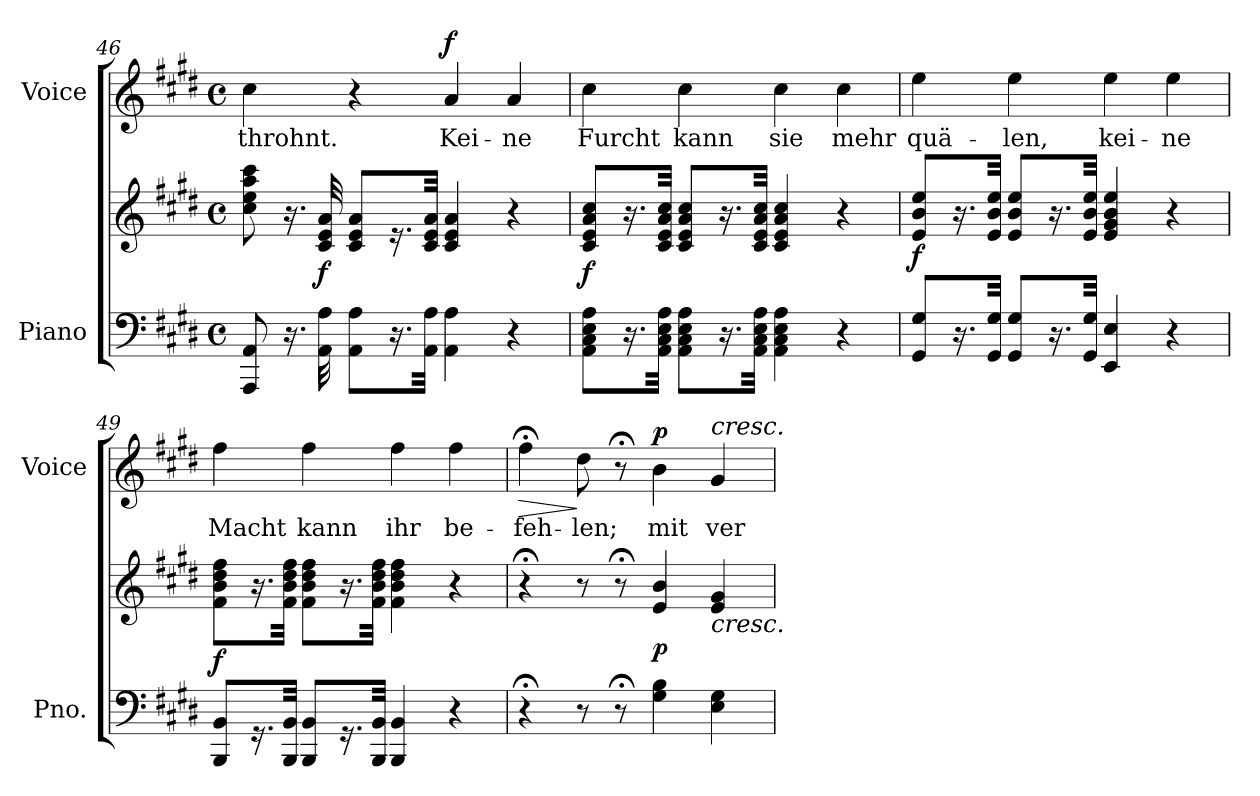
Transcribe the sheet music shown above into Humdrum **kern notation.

**kern	**kern	**dynam	**kern	**text	**dynam
*part2	*part2	*part2	*part1	*part1	*part1
*staff3	*staff2	*staff2/3	*staff1	*staff1	*staff1
*I"Piano	*	*	*I"Voice	*	*
*I'Pno.	*	*	*I'Voice	*	*
*clefF4	*clefG2	*	*clefG2	*	*
*k[f#c#g#d#]	*k[f#c#g#d#]	*	*k[f#c#g#d#]	*	*
*E:	*E:	*	*E:	*	*
*M4/4	*M4/4	*	*M4/4	*	*
*met(c)	*met(c)	*	*met(c)	*	*
=46	=46	=46	=46	=46	=46
!	!	!	!	!LO:LY:b:color=#000000	!
8AAAi/ 8AAi	8cc#i\ 8eei 8aai 8ccc#i	.	4cc#i\	throhnt.	.
16.r	16.r	.	.	.	.
32AAi\ 32Ai	32c#i/ 32ei 32ai	f	.	.	.
8AAi\ 8AiL	8c#i/ 8ei 8aiL	.	4r	.	.
16.r	16.r	.	.	.	.
32AAi\ 32AiJkk	32c#i/ 32ei 32aiJkk	.	.	.	.
!	!	!	!	!LO:LY:b:color=#000000	!
4AAi\ 4Ai	4c#i/ 4ei 4ai	.	4ai/	Kei-	f
!	!	!	!	!LO:LY:b:color=#000000	!
4r	4r	.	4ai/	-ne	.
!!LO:LB:g=z
=47	=47	=47	=47	=47	=47
!	!	!	!	!LO:LY:b:color=#000000	!
8AAi\ 8C#i 8Ei 8AiL	8c#i/ 8ei 8ai 8cc#iL	f	4cc#i\	Furcht	.
16.r	16.r	.	.	.	.
32AAi\ 32C#i 32Ei 32AiJkk	32c#i/ 32ei 32ai 32cc#iJkk	.	.	.	.
!	!	!	!	!LO:LY:b:color=#000000	!
8AAi\ 8C#i 8Ei 8AiL	8c#i/ 8ei 8ai 8cc#iL	.	4cc#i\	kann	.
16.r	16.r	.	.	.	.
32AAi\ 32C#i 32Ei 32AiJkk	32c#i/ 32ei 32ai 32cc#iJkk	.	.	.	.
!	!	!	!	!LO:LY:b:color=#000000	!
4AAi\ 4C#i 4Ei 4Ai	4c#i/ 4ei 4ai 4cc#i	.	4cc#i\	sie	.
!	!	!	!	!LO:LY:b:color=#000000	!
4r	4r	.	4cc#i\	mehr	.
=48	=48	=48	=48	=48	=48
!	!	!	!	!LO:LY:b:color=#000000	!
8GG#i/ 8G#iL	8ei/ 8bi 8eeiL	f	4eei\	quä-	.
16.r	16.r	.	.	.	.
32GG#i/ 32G#iJkk	32ei/ 32bi 32eeiJkk	.	.	.	.
!	!	!	!	!LO:LY:b:color=#000000	!
8GG#i/ 8G#iL	8ei/ 8bi 8eeiL	.	4eei\	-len,	.
16.r	16.r	.	.	.	.
32GG#i/ 32G#iJkk	32ei/ 32bi 32eeiJkk	.	.	.	.
!	!	!	!	!LO:LY:b:color=#000000	!
4EEi/ 4Ei	4ei/ 4g#i 4bi 4eei	.	4eei\	kei-	.
!	!	!	!	!LO:LY:b:color=#000000	!
4r	4r	.	4eei\	-ne	.
=49	=49	=49	=49	=49	=49
!	!	!	!	!LO:LY:b:color=#000000	!
8BBBi/ 8BBiL	8f#i\ 8bi 8dd#i 8ff#iL	f	4ff#i\	Macht	.
16.r	16.r	.	.	.	.
32BBBi/ 32BBiJkk	32f#i\ 32bi 32dd#i 32ff#iJkk	.	.	.	.
!	!	!	!	!LO:LY:b:color=#000000	!
8BBBi/ 8BBiL	8f#i\ 8bi 8dd#i 8ff#iL	.	4ff#i\	kann	.
16.r	16.r	.	.	.	.
32BBBi/ 32BBiJkk	32f#i\ 32bi 32dd#i 32ff#iJkk	.	.	.	.
!	!	!	!	!LO:LY:b:color=#000000	!
4BBBi/ 4BBi	4f#i\ 4bi 4dd#i 4ff#i	.	4ff#i\	ihr	.
!	!	!	!	!LO:LY:b:color=#000000	!
4r	4r	.	4ff#i\	be-	.
=50	=50	=50	=50	=50	=50
!	!	!	!	!LO:LY:b:color=#000000	!LO:HP:b
4r;	4r;	.	4ff#;i\	-feh-	>
!	!	!	!	!LO:LY:b:color=#000000	!
8r	8r	.	8dd#i\	-len;	]
8r;	8r;	.	8r;	.	.
!	!	!	!	!LO:LY:b:color=#000000	!
4G#i\ 4Bi	4ei/ 4bi	p	4bi\	mit	p
!	!	!	!LO:TX:a:i:t=cresc.	!	!
!	!LO:TX:b:i:t=cresc.	!	!	!	!
!	!	!	!	!LO:LY:b:color=#000000	!
4Ei\ 4G#i	4ei/ 4g#i	.	4g#i/	ver-	.
=	=	=	=	=	=
*-	*-	*-	*-	*-	*-
